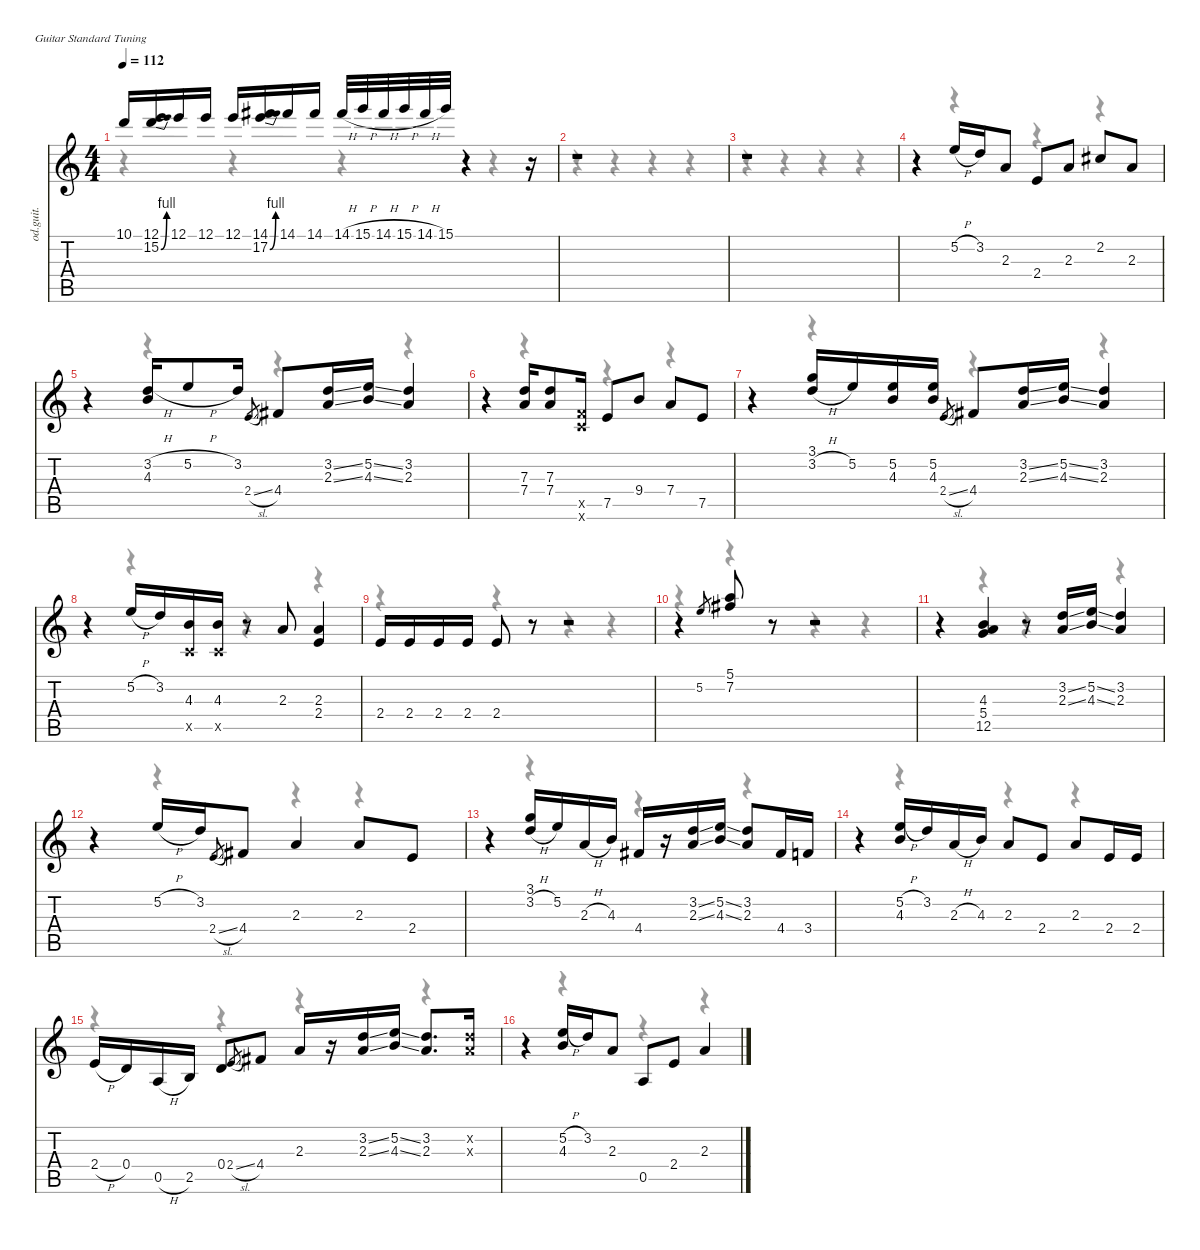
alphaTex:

\defaultSystemsLayout 4
\hideDynamics
\bracketExtendMode nobrackets
\otherSystemsTrackNameOrientation horizontal
\track ("Electric - Jimi Hendrix" "od.guit.") {instrument overdrivenguitar}
\staff {score tabs}
\tuning (E4 B3 G3 D3 A2 E2)
\voice
\ts (4 4)
\tempo 112
\clef g2
\ks c
10.1.16{dy f beam Up} (12.1 15.2{be (bend 0 0 30 4)}).16{beam Up} 12.1.16{beam Up} 12.1.16{beam Up} 12.1.16{beam Up} (14.1{acc #} 17.2{be (bend 0 0 30 4)}).16{beam Up} 14.1{acc #}.16{beam Up} 14.1{acc #}.16{beam Up} 14.1{h acc #}.32{beam Up} 15.1{h}.32{beam Up} 14.1{h acc #}.32{beam Up} 15.1{h}.32{beam Up} 14.1{h acc #}.32{beam Up} 15.1.32{beam Up} r.4{beam Up} r.16{beam Up} |
r.1{beam Up} |
r.1{beam Up} |
r.4{beam Up} 5.2{h}.16{beam Up} 3.2.16{beam Up} 2.3.8{beam Up} 2.4.8{beam Up} 2.3.8{beam Up} 2.2{acc #}.8{beam Up} 2.3.8{beam Up} |
r.4{beam Up} (3.2{h} 4.3).16{beam Up} 5.2{h}.8{beam Up} 3.2.16{beam Up} 2.4{sl}.8{gr dy mp beam Up} 4.4{acc #}.8{dy f beam Up} (3.2{ss} 2.3{ss}).16{beam Up} (5.2{ss} 4.3{ss}).16{beam Up} (3.2 2.3).4{beam Up} |
r.4{beam Up} (7.3 7.4).16{beam Up} (7.3 7.4).8{beam Up} (8.5{x} 8.6{x}).16{beam Up} 7.5.8{beam Up} 9.4.8{beam Up} 7.4.8{beam Up} 7.5.8{beam Up} |
r.4{beam Up} (3.1 3.2{h}).16{beam Up} 5.2.16{beam Up} (5.2 4.3).16{beam Up} (5.2 4.3).16{beam Up} 2.4{sl}.8{gr dy mp beam Up} 4.4{acc #}.8{dy f beam Up} (3.2{ss} 2.3{ss}).16{beam Up} (5.2{ss} 4.3{ss}).16{beam Up} (3.2 2.3).4{beam Up} |
r.4{beam Up} 5.2{h}.16{beam Up} 3.2.16{beam Up} (4.3 3.5{x}).16{beam Up} (4.3 3.5{x}).16{beam Up} r.8{beam Up} 2.3.8{beam Up} (2.3 2.4).4{beam Up} |
2.4.16{beam Up} 2.4.16{beam Up} 2.4.16{beam Up} 2.4.16{beam Up} 2.4.8{beam Up} r.8{beam Up} r.2{beam Up} |
r.4{beam Up} 5.2.8{gr dy mp beam Up} (5.1 7.2{acc #}).8{dy f beam Up} r.8{beam Up} r.2{beam Up} |
r.4{beam Up} (12.5 4.3 5.4).4{beam Up} r.8{beam Up} (3.2{ss} 2.3{ss}).16{beam Up} (5.2{ss} 4.3{ss}).16{beam Up} (3.2 2.3).4{beam Up} |
r.4{beam Up} 5.2{h}.16{beam Up} 3.2.16{beam Up} 2.4{sl}.8{gr dy mp beam Up} 4.4{acc #}.8{dy f beam Up} 2.3.4{beam Up} 2.3.8{beam Up} 2.4.8{beam Up} |
r.4{beam Up} (3.1 3.2{h}).16{beam Up} 5.2.16{beam Up} 2.3{h}.16{beam Up} 4.3.16{beam Up} 4.4{acc #}.16{beam Up} r.16{beam Up} (3.2{ss} 2.3{ss}).16{beam Up} (5.2{ss} 4.3{ss}).16{beam Up} (3.2 2.3).8{beam Up} 4.4{acc #}.16{beam Up} 3.4.16{beam Up} |
r.4{beam Up} (5.2{h} 4.3).16{beam Up} 3.2.16{beam Up} 2.3{h}.16{beam Up} 4.3.16{beam Up} 2.3.8{beam Up} 2.4.8{beam Up} 2.3.8{beam Up} 2.4.16{beam Up} 2.4.16{beam Up} |
2.4{h}.16{beam Up} 0.4.16{beam Up} 0.5{h}.16{beam Up} 2.5.16{beam Up} 0.4.8{beam Up} 2.4{sl}.8{gr dy mp beam Up} 4.4{acc #}.8{dy f beam Up} 2.3.16{beam Up} r.16{beam Up} (3.2{ss} 2.3{ss}).16{beam Up} (5.2{ss} 4.3{ss}).16{beam Up} (3.2 2.3).8{d beam Up} (3.2{x} 2.3{x}).16{beam Up} |
r.4{beam Up} (5.2{h} 4.3).16{beam Up} 3.2.16{beam Up} 2.3.8{beam Up} 0.5.8{beam Up} 2.4.8{beam Up} 2.3.4{beam Up}
\voice
\clef g2
\ottava regular
\simile none
\ks c
r.4{dy mf beam Down} r.4{beam Down} r.4{beam Down} r.4{beam Down} |
r.4{beam Down} r.4{beam Down} r.4{beam Down} r.4{beam Down} |
r.4{beam Down} r.4{beam Down} r.4{beam Down} r.4{beam Down} |
r.4{beam Down} r.4{beam Down} r.4{beam Down} r.4{beam Down} |
r.4{beam Down} r.4{beam Down} r.4{beam Down} r.4{beam Down} |
r.4{beam Down} r.4{beam Down} r.4{beam Down} r.4{beam Down} |
r.4{beam Down} r.4{beam Down} r.4{beam Down} r.4{beam Down} |
r.4{beam Down} r.4{beam Down} r.4{beam Down} r.4{beam Down} |
r.4{beam Down} r.4{beam Down} r.4{beam Down} r.4{beam Down} |
r.4{beam Down} r.4{beam Down} r.4{beam Down} r.4{beam Down} |
r.4{beam Down} r.4{beam Down} r.4{beam Down} r.4{beam Down} |
r.4{beam Down} r.4{beam Down} r.4{beam Down} r.4{beam Down} |
r.4{beam Down} r.4{beam Down} r.4{beam Down} r.4{beam Down} |
r.4{beam Down} r.4{beam Down} r.4{beam Down} r.4{beam Down} |
r.4{beam Down} r.4{beam Down} r.4{beam Down} r.4{beam Down} |
r.4{beam Down} r.4{beam Down} r.4{beam Down} r.4{beam Down}
